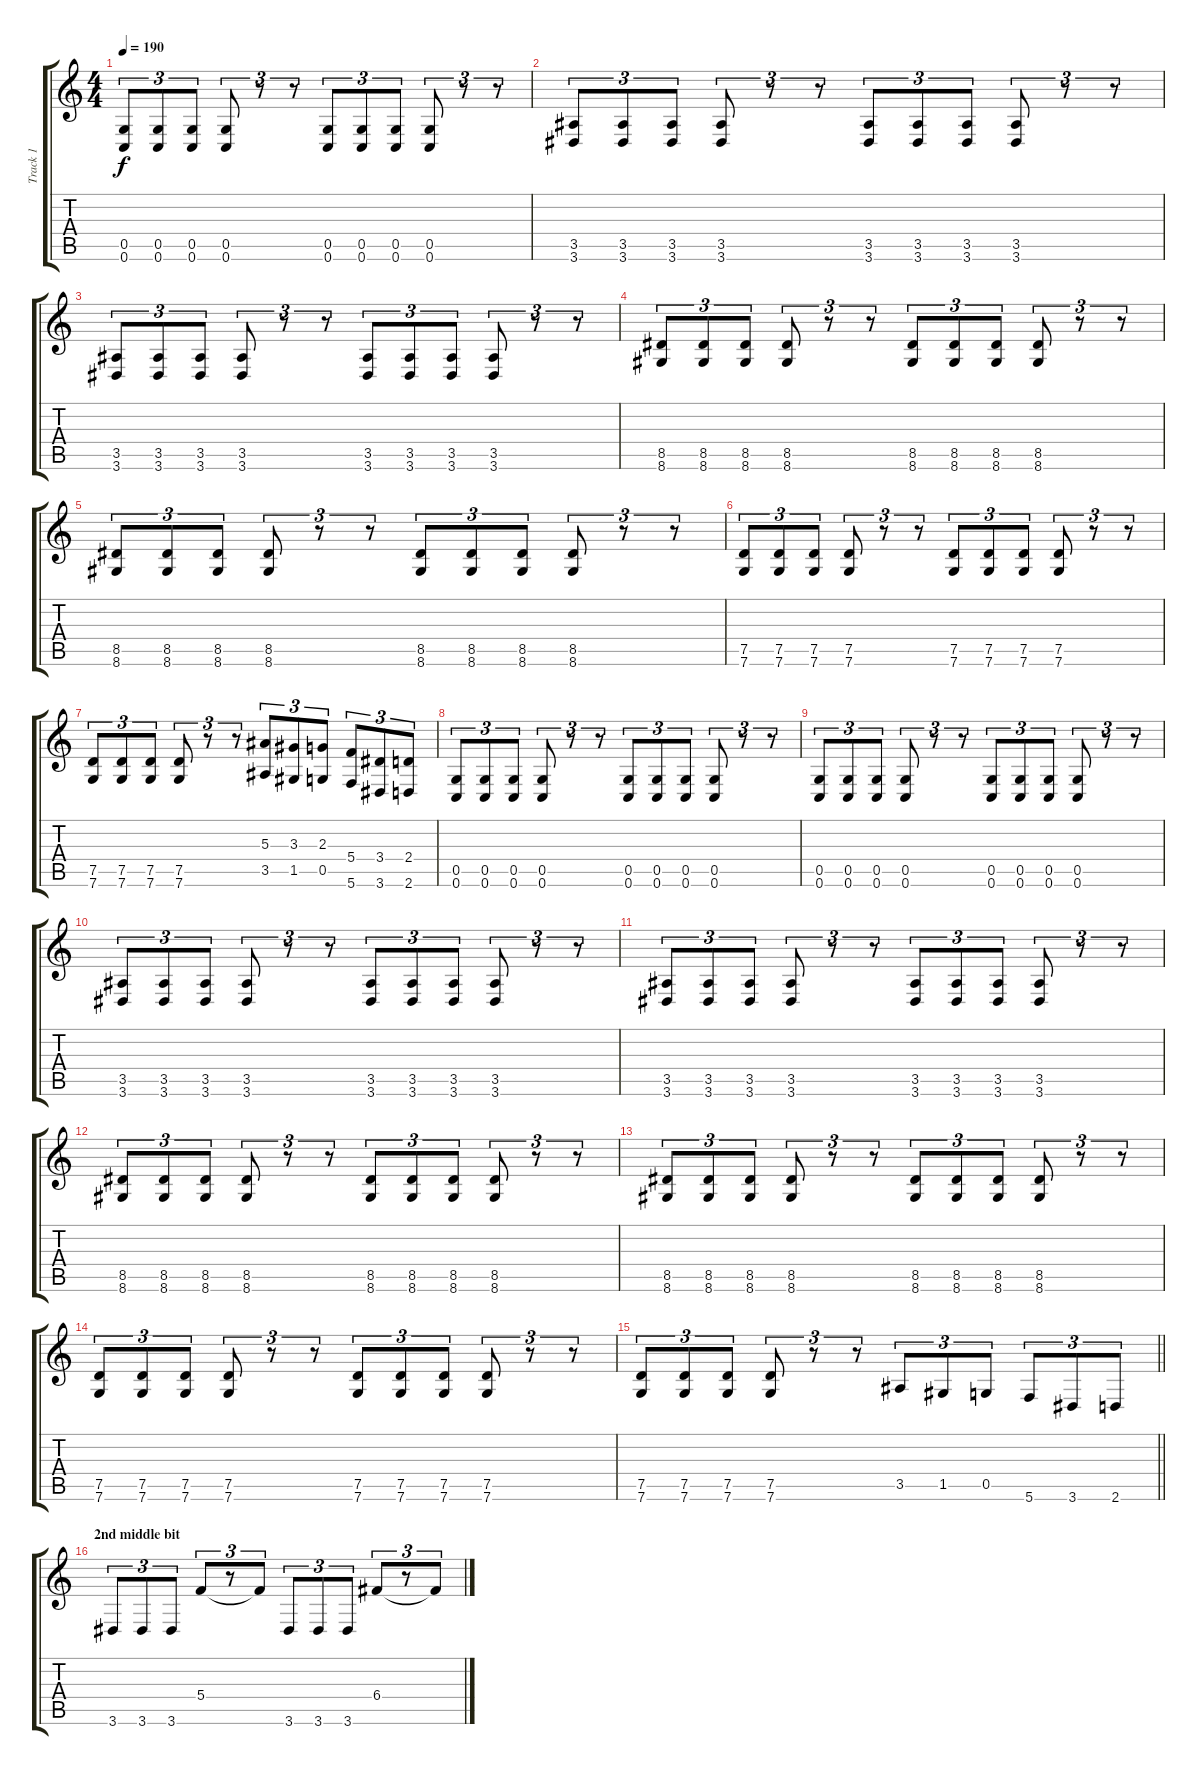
\track ("Track 1" "Track 1") {instrument distortionguitar}
\staff {score tabs}
\tuning (D4 A3 F3 C3 G2 C2) {hide}
\ts (4 4)
\tempo 190
\clef g2
\ks c
(0.5 0.6).8{tu (3 2) dy f} (0.5 0.6).8{tu (3 2)} (0.5 0.6).8{tu (3 2)} (0.5 0.6).8{tu (3 2)} r.8{tu (3 2)} r.8{tu (3 2)} (0.5 0.6).8{tu (3 2)} (0.5 0.6).8{tu (3 2)} (0.5 0.6).8{tu (3 2)} (0.5 0.6).8{tu (3 2)} r.8{tu (3 2)} r.8{tu (3 2)} |
(3.5 3.6).8{tu (3 2)} (3.5 3.6).8{tu (3 2)} (3.5 3.6).8{tu (3 2)} (3.5 3.6).8{tu (3 2)} r.8{tu (3 2)} r.8{tu (3 2)} (3.5 3.6).8{tu (3 2)} (3.5 3.6).8{tu (3 2)} (3.5 3.6).8{tu (3 2)} (3.5 3.6).8{tu (3 2)} r.8{tu (3 2)} r.8{tu (3 2)} |
(3.5 3.6).8{tu (3 2)} (3.5 3.6).8{tu (3 2)} (3.5 3.6).8{tu (3 2)} (3.5 3.6).8{tu (3 2)} r.8{tu (3 2)} r.8{tu (3 2)} (3.5 3.6).8{tu (3 2)} (3.5 3.6).8{tu (3 2)} (3.5 3.6).8{tu (3 2)} (3.5 3.6).8{tu (3 2)} r.8{tu (3 2)} r.8{tu (3 2)} |
(8.5 8.6).8{tu (3 2)} (8.5 8.6).8{tu (3 2)} (8.5 8.6).8{tu (3 2)} (8.5 8.6).8{tu (3 2)} r.8{tu (3 2)} r.8{tu (3 2)} (8.5 8.6).8{tu (3 2)} (8.5 8.6).8{tu (3 2)} (8.5 8.6).8{tu (3 2)} (8.5 8.6).8{tu (3 2)} r.8{tu (3 2)} r.8{tu (3 2)} |
(8.5 8.6).8{tu (3 2)} (8.5 8.6).8{tu (3 2)} (8.5 8.6).8{tu (3 2)} (8.5 8.6).8{tu (3 2)} r.8{tu (3 2)} r.8{tu (3 2)} (8.5 8.6).8{tu (3 2)} (8.5 8.6).8{tu (3 2)} (8.5 8.6).8{tu (3 2)} (8.5 8.6).8{tu (3 2)} r.8{tu (3 2)} r.8{tu (3 2)} |
(7.5 7.6).8{tu (3 2)} (7.5 7.6).8{tu (3 2)} (7.5 7.6).8{tu (3 2)} (7.5 7.6).8{tu (3 2)} r.8{tu (3 2)} r.8{tu (3 2)} (7.5 7.6).8{tu (3 2)} (7.5 7.6).8{tu (3 2)} (7.5 7.6).8{tu (3 2)} (7.5 7.6).8{tu (3 2)} r.8{tu (3 2)} r.8{tu (3 2)} |
(7.5 7.6).8{tu (3 2)} (7.5 7.6).8{tu (3 2)} (7.5 7.6).8{tu (3 2)} (7.5 7.6).8{tu (3 2)} r.8{tu (3 2)} r.8{tu (3 2)} (5.3 3.5).8{tu (3 2)} (3.3 1.5).8{tu (3 2)} (2.3 0.5).8{tu (3 2)} (5.4 5.6).8{tu (3 2)} (3.4 3.6).8{tu (3 2)} (2.4 2.6).8{tu (3 2)} |
(0.5 0.6).8{tu (3 2)} (0.5 0.6).8{tu (3 2)} (0.5 0.6).8{tu (3 2)} (0.5 0.6).8{tu (3 2)} r.8{tu (3 2)} r.8{tu (3 2)} (0.5 0.6).8{tu (3 2)} (0.5 0.6).8{tu (3 2)} (0.5 0.6).8{tu (3 2)} (0.5 0.6).8{tu (3 2)} r.8{tu (3 2)} r.8{tu (3 2)} |
(0.5 0.6).8{tu (3 2)} (0.5 0.6).8{tu (3 2)} (0.5 0.6).8{tu (3 2)} (0.5 0.6).8{tu (3 2)} r.8{tu (3 2)} r.8{tu (3 2)} (0.5 0.6).8{tu (3 2)} (0.5 0.6).8{tu (3 2)} (0.5 0.6).8{tu (3 2)} (0.5 0.6).8{tu (3 2)} r.8{tu (3 2)} r.8{tu (3 2)} |
(3.5 3.6).8{tu (3 2)} (3.5 3.6).8{tu (3 2)} (3.5 3.6).8{tu (3 2)} (3.5 3.6).8{tu (3 2)} r.8{tu (3 2)} r.8{tu (3 2)} (3.5 3.6).8{tu (3 2)} (3.5 3.6).8{tu (3 2)} (3.5 3.6).8{tu (3 2)} (3.5 3.6).8{tu (3 2)} r.8{tu (3 2)} r.8{tu (3 2)} |
(3.5 3.6).8{tu (3 2)} (3.5 3.6).8{tu (3 2)} (3.5 3.6).8{tu (3 2)} (3.5 3.6).8{tu (3 2)} r.8{tu (3 2)} r.8{tu (3 2)} (3.5 3.6).8{tu (3 2)} (3.5 3.6).8{tu (3 2)} (3.5 3.6).8{tu (3 2)} (3.5 3.6).8{tu (3 2)} r.8{tu (3 2)} r.8{tu (3 2)} |
(8.5 8.6).8{tu (3 2)} (8.5 8.6).8{tu (3 2)} (8.5 8.6).8{tu (3 2)} (8.5 8.6).8{tu (3 2)} r.8{tu (3 2)} r.8{tu (3 2)} (8.5 8.6).8{tu (3 2)} (8.5 8.6).8{tu (3 2)} (8.5 8.6).8{tu (3 2)} (8.5 8.6).8{tu (3 2)} r.8{tu (3 2)} r.8{tu (3 2)} |
(8.5 8.6).8{tu (3 2)} (8.5 8.6).8{tu (3 2)} (8.5 8.6).8{tu (3 2)} (8.5 8.6).8{tu (3 2)} r.8{tu (3 2)} r.8{tu (3 2)} (8.5 8.6).8{tu (3 2)} (8.5 8.6).8{tu (3 2)} (8.5 8.6).8{tu (3 2)} (8.5 8.6).8{tu (3 2)} r.8{tu (3 2)} r.8{tu (3 2)} |
(7.5 7.6).8{tu (3 2)} (7.5 7.6).8{tu (3 2)} (7.5 7.6).8{tu (3 2)} (7.5 7.6).8{tu (3 2)} r.8{tu (3 2)} r.8{tu (3 2)} (7.5 7.6).8{tu (3 2)} (7.5 7.6).8{tu (3 2)} (7.5 7.6).8{tu (3 2)} (7.5 7.6).8{tu (3 2)} r.8{tu (3 2)} r.8{tu (3 2)} |
\barLineRight lightlight
(7.5 7.6).8{tu (3 2)} (7.5 7.6).8{tu (3 2)} (7.5 7.6).8{tu (3 2)} (7.5 7.6).8{tu (3 2)} r.8{tu (3 2)} r.8{tu (3 2)} 3.5.8{tu (3 2)} 1.5.8{tu (3 2)} 0.5.8{tu (3 2)} 5.6.8{tu (3 2)} 3.6.8{tu (3 2)} 2.6.8{tu (3 2)} |
\section ("" "2nd middle bit")
3.6.8{tu (3 2)} 3.6.8{tu (3 2)} 3.6.8{tu (3 2)} 5.4.8{tu (3 2)} r.8{tu (3 2)} 5.4{t}.8{tu (3 2)} 3.6.8{tu (3 2)} 3.6.8{tu (3 2)} 3.6.8{tu (3 2)} 6.4.8{tu (3 2)} r.8{tu (3 2)} 6.4{t}.8{tu (3 2)}
